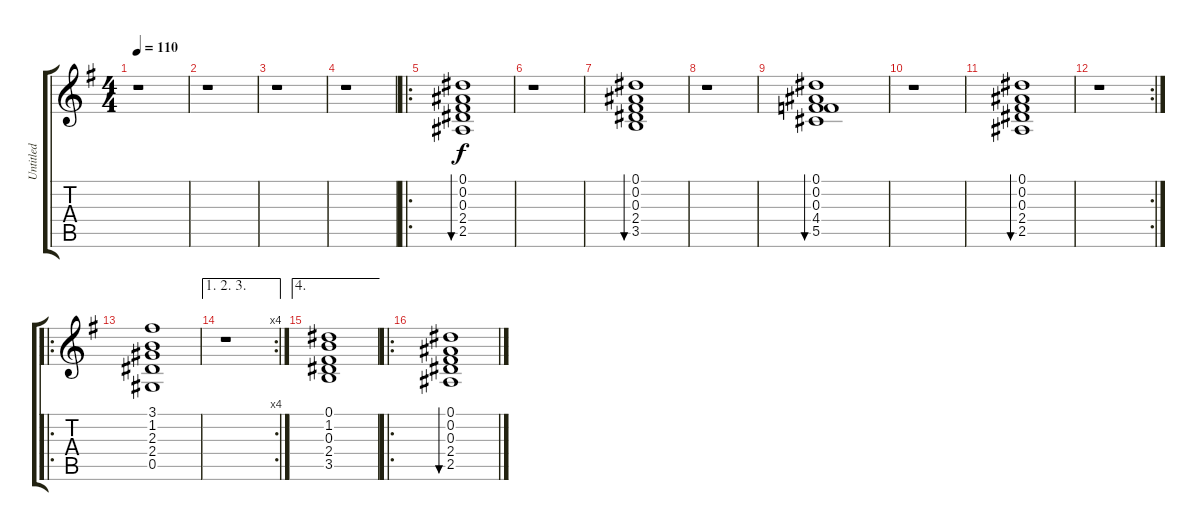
\track ("Untitled" "Untitled") {instrument acousticguitarnylon}
\staff {score tabs}
\tuning (Eb4 Bb3 Gb3 Db3 Ab2 Eb2) {hide}
\ts (4 4)
\tempo 110
\clef g2
\ks g
r.1{dy f} |
r.1 |
r.1 |
r.1 |
\ro
(0.1 0.2 0.3 2.4 2.5).1{bu 30} |
r.1 |
(0.1 0.2 0.3 2.4 3.5).1{bu 30} |
r.1 |
(0.1 0.2 0.3 4.4 5.5).1{bu 30} |
r.1 |
(0.1 0.2 0.3 2.4 2.5).1{bu 30} |
\rc 2
r.1 |
\ro
(3.1 1.2 2.3 2.4 0.5).1 |
\ae (1 2 3)
\rc 4
r.1 |
\ae 4
(0.1 1.2 0.3 2.4 3.5).1 |
\ro
(0.1 0.2 0.3 2.4 2.5).1{bu 30}
